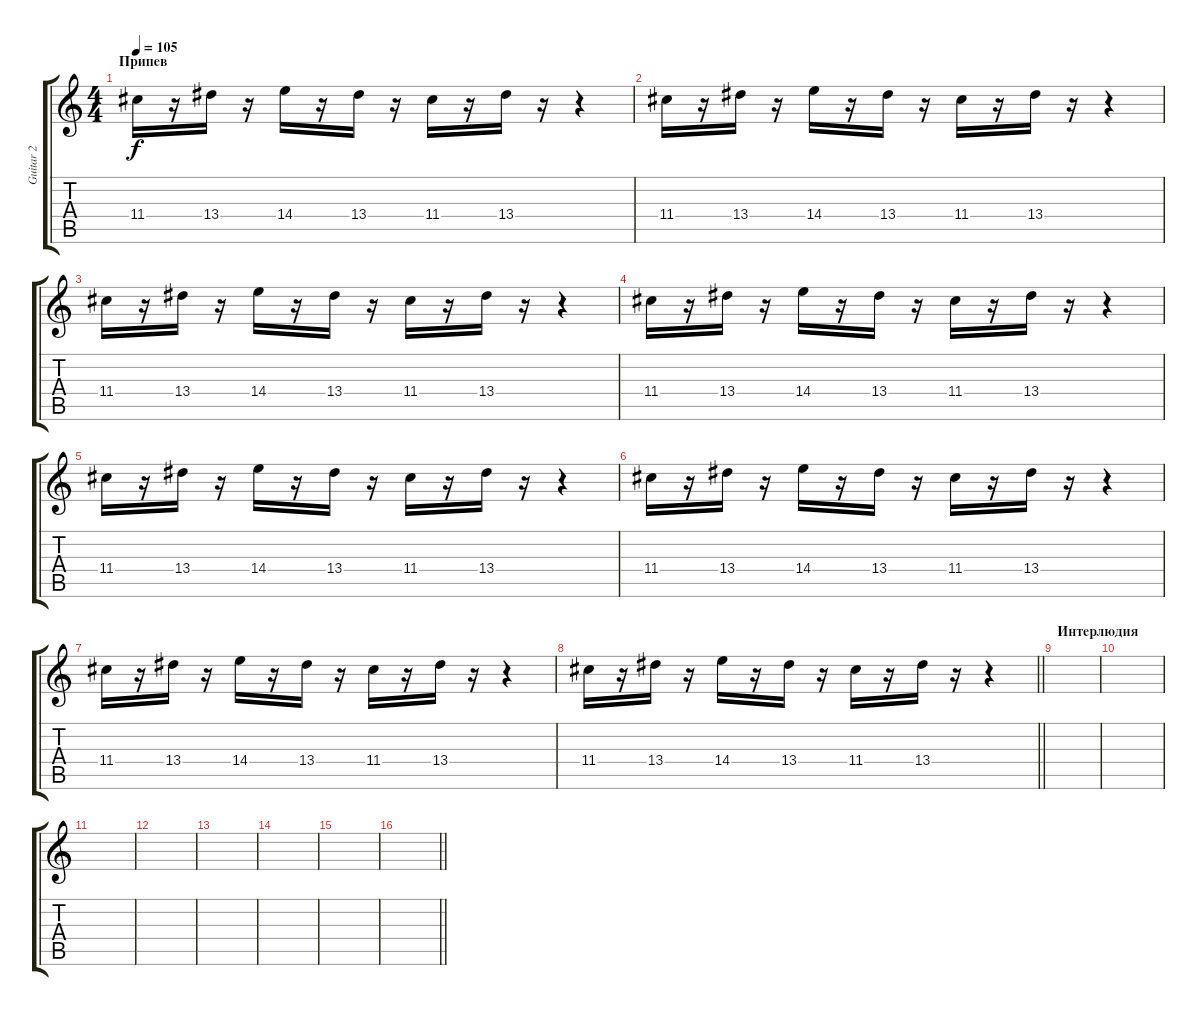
\track ("Guitar 2" "Guitar 2") {instrument electricguitarjazz}
\staff {score tabs}
\tuning (E4 B3 G3 D3 A2 E2) {hide}
\ts (4 4)
\section ("" "Припев")
\tempo 105
\clef g2
\ks c
11.4.16{dy f volume 11 instrument distortionguitar} r.16 13.4.16 r.16 14.4.16 r.16 13.4.16 r.16 11.4.16 r.16 13.4.16 r.16 r.4 |
11.4.16 r.16 13.4.16 r.16 14.4.16 r.16 13.4.16 r.16 11.4.16 r.16 13.4.16 r.16 r.4 |
11.4.16 r.16 13.4.16 r.16 14.4.16 r.16 13.4.16 r.16 11.4.16 r.16 13.4.16 r.16 r.4 |
11.4.16 r.16 13.4.16 r.16 14.4.16 r.16 13.4.16 r.16 11.4.16 r.16 13.4.16 r.16 r.4 |
11.4.16 r.16 13.4.16 r.16 14.4.16 r.16 13.4.16 r.16 11.4.16 r.16 13.4.16 r.16 r.4 |
11.4.16 r.16 13.4.16 r.16 14.4.16 r.16 13.4.16 r.16 11.4.16 r.16 13.4.16 r.16 r.4 |
11.4.16 r.16 13.4.16 r.16 14.4.16 r.16 13.4.16 r.16 11.4.16 r.16 13.4.16 r.16 r.4 |
\barLineRight lightlight
11.4.16 r.16 13.4.16 r.16 14.4.16 r.16 13.4.16 r.16 11.4.16 r.16 13.4.16 r.16 r.4 |
\section ("" "Интерлюдия")
|
|
|
|
|
|
|
\barLineRight lightlight
